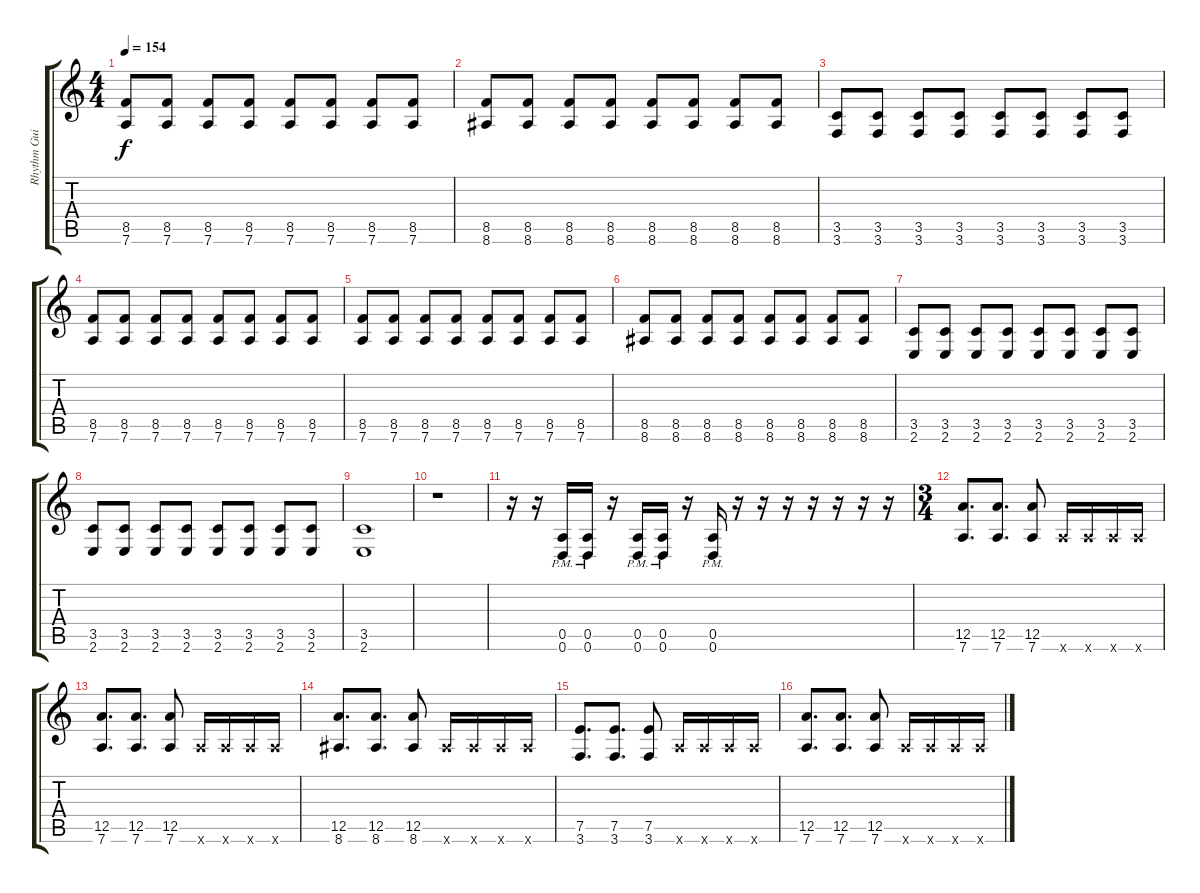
\track ("Rhythm Guitar 2" "Rhythm Gui") {instrument distortionguitar}
\staff {score tabs}
\tuning (E4 B3 G3 D3 A2 D2) {hide}
\ts (4 4)
\tempo 154
\clef g2
\ks c
(8.5 7.6).8{dy f} (8.5 7.6).8 (8.5 7.6).8 (8.5 7.6).8 (8.5 7.6).8 (8.5 7.6).8 (8.5 7.6).8 (8.5 7.6).8 |
(8.5 8.6).8 (8.5 8.6).8 (8.5 8.6).8 (8.5 8.6).8 (8.5 8.6).8 (8.5 8.6).8 (8.5 8.6).8 (8.5 8.6).8 |
(3.5 3.6).8 (3.5 3.6).8 (3.5 3.6).8 (3.5 3.6).8 (3.5 3.6).8 (3.5 3.6).8 (3.5 3.6).8 (3.5 3.6).8 |
(8.5 7.6).8 (8.5 7.6).8 (8.5 7.6).8 (8.5 7.6).8 (8.5 7.6).8 (8.5 7.6).8 (8.5 7.6).8 (8.5 7.6).8 |
(8.5 7.6).8 (8.5 7.6).8 (8.5 7.6).8 (8.5 7.6).8 (8.5 7.6).8 (8.5 7.6).8 (8.5 7.6).8 (8.5 7.6).8 |
(8.5 8.6).8 (8.5 8.6).8 (8.5 8.6).8 (8.5 8.6).8 (8.5 8.6).8 (8.5 8.6).8 (8.5 8.6).8 (8.5 8.6).8 |
(3.5 2.6).8 (3.5 2.6).8 (3.5 2.6).8 (3.5 2.6).8 (3.5 2.6).8 (3.5 2.6).8 (3.5 2.6).8 (3.5 2.6).8 |
(3.5 2.6).8 (3.5 2.6).8 (3.5 2.6).8 (3.5 2.6).8 (3.5 2.6).8 (3.5 2.6).8 (3.5 2.6).8 (3.5 2.6).8 |
(3.5 2.6).1 |
r.1 |
r.16 r.16 (0.5{pm} 0.6{pm}).16 (0.5{pm} 0.6{pm}).16 r.16 (0.5{pm} 0.6{pm}).16 (0.5{pm} 0.6{pm}).16 r.16 (0.5{pm} 0.6{pm}).16 r.16 r.16 r.16 r.16 r.16 r.16 r.16 |
\ts (3 4)
(12.5 7.6).8{d} (12.5 7.6).8{d} (12.5 7.6).8 7.6{x}.16 7.6{x}.16 7.6{x}.16 7.6{x}.16 |
(12.5 7.6).8{d} (12.5 7.6).8{d} (12.5 7.6).8 7.6{x}.16 7.6{x}.16 7.6{x}.16 7.6{x}.16 |
(12.5 8.6).8{d} (12.5 8.6).8{d} (12.5 8.6).8 8.6{x}.16 8.6{x}.16 8.6{x}.16 8.6{x}.16 |
(7.5 3.6).8{d} (7.5 3.6).8{d} (7.5 3.6).8 7.6{x}.16 7.6{x}.16 7.6{x}.16 7.6{x}.16 |
(12.5 7.6).8{d} (12.5 7.6).8{d} (12.5 7.6).8 7.6{x}.16 7.6{x}.16 7.6{x}.16 7.6{x}.16
